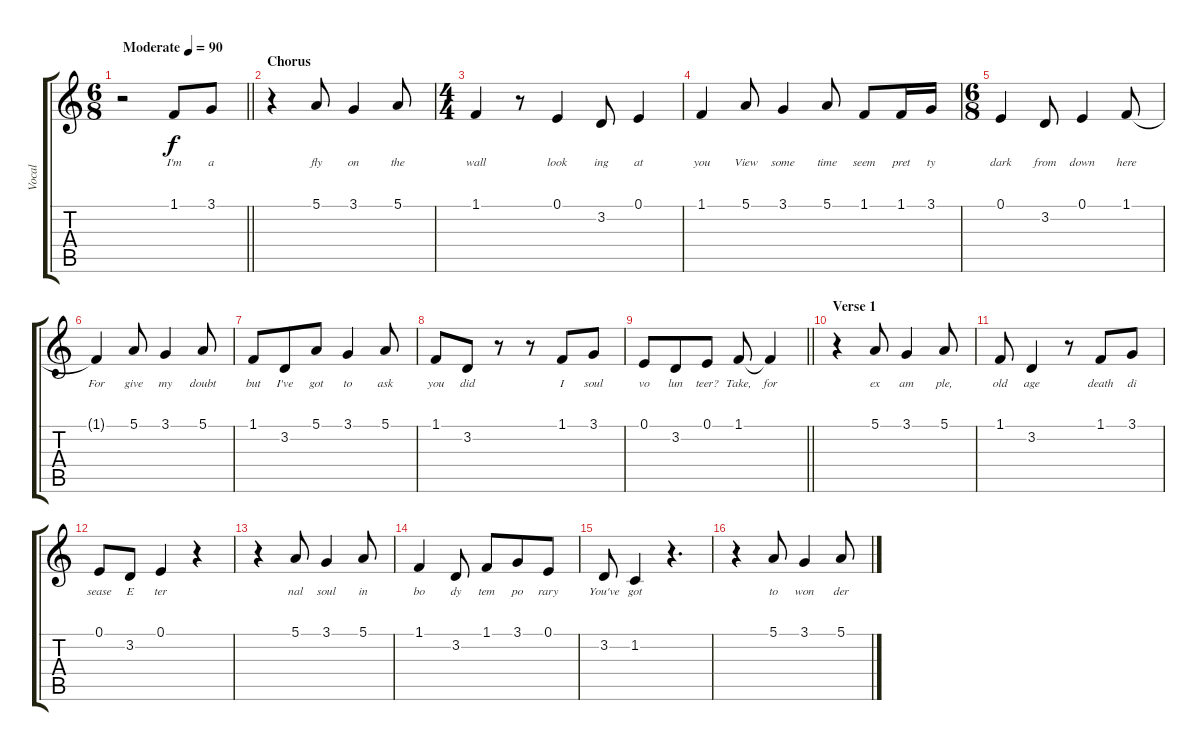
\track ("Vocal" "Vocal") {solo instrument acousticgrandpiano}
\staff {score tabs}
\tuning (E4 B3 G3 D3 A2 E2) {hide}
\ts (6 8)
\tempo (90 "Moderate")
\clef g2
\barLineRight lightlight
\ks c
r.2{dy f instrument acousticgrandpiano} 1.1.8{lyrics (0 "I'm") lyrics (1 "") lyrics (2 "") lyrics (3 "") lyrics (4 "")} 3.1.8{lyrics (0 "a") lyrics (1 "") lyrics (2 "") lyrics (3 "") lyrics (4 "")} |
\section ("" "Chorus")
r.4 5.1.8{lyrics (0 "fly") lyrics (1 "") lyrics (2 "") lyrics (3 "") lyrics (4 "")} 3.1.4{lyrics (0 "on") lyrics (1 "") lyrics (2 "") lyrics (3 "") lyrics (4 "")} 5.1.8{lyrics (0 "the") lyrics (1 "") lyrics (2 "") lyrics (3 "") lyrics (4 "")} |
\ts (4 4)
1.1.4{lyrics (0 "wall") lyrics (1 "") lyrics (2 "") lyrics (3 "") lyrics (4 "")} r.8 0.1.4{lyrics (0 "look") lyrics (1 "") lyrics (2 "") lyrics (3 "") lyrics (4 "")} 3.2.8{lyrics (0 "ing") lyrics (1 "") lyrics (2 "") lyrics (3 "") lyrics (4 "")} 0.1.4{lyrics (0 "at") lyrics (1 "") lyrics (2 "") lyrics (3 "") lyrics (4 "")} |
1.1.4{lyrics (0 "you") lyrics (1 "") lyrics (2 "") lyrics (3 "") lyrics (4 "")} 5.1.8{lyrics (0 "View") lyrics (1 "") lyrics (2 "") lyrics (3 "") lyrics (4 "")} 3.1.4{lyrics (0 "some") lyrics (1 "") lyrics (2 "") lyrics (3 "") lyrics (4 "")} 5.1.8{lyrics (0 "time") lyrics (1 "") lyrics (2 "") lyrics (3 "") lyrics (4 "")} 1.1.8{lyrics (0 "seem") lyrics (1 "") lyrics (2 "") lyrics (3 "") lyrics (4 "")} 1.1.16{lyrics (0 "pret") lyrics (1 "") lyrics (2 "") lyrics (3 "") lyrics (4 "")} 3.1.16{lyrics (0 "ty") lyrics (1 "") lyrics (2 "") lyrics (3 "") lyrics (4 "")} |
\ts (6 8)
0.1.4{lyrics (0 "dark") lyrics (1 "") lyrics (2 "") lyrics (3 "") lyrics (4 "")} 3.2.8{lyrics (0 "from") lyrics (1 "") lyrics (2 "") lyrics (3 "") lyrics (4 "")} 0.1.4{lyrics (0 "down") lyrics (1 "") lyrics (2 "") lyrics (3 "") lyrics (4 "")} 1.1.8{lyrics (0 "here") lyrics (1 "") lyrics (2 "") lyrics (3 "") lyrics (4 "")} |
1.1{t}.4{lyrics (0 "For") lyrics (1 "") lyrics (2 "") lyrics (3 "") lyrics (4 "")} 5.1.8{lyrics (0 "give") lyrics (1 "") lyrics (2 "") lyrics (3 "") lyrics (4 "")} 3.1.4{lyrics (0 "my") lyrics (1 "") lyrics (2 "") lyrics (3 "") lyrics (4 "")} 5.1.8{lyrics (0 "doubt") lyrics (1 "") lyrics (2 "") lyrics (3 "") lyrics (4 "")} |
1.1.8{lyrics (0 "but") lyrics (1 "") lyrics (2 "") lyrics (3 "") lyrics (4 "")} 3.2.8{lyrics (0 "I've") lyrics (1 "") lyrics (2 "") lyrics (3 "") lyrics (4 "")} 5.1.8{lyrics (0 "got") lyrics (1 "") lyrics (2 "") lyrics (3 "") lyrics (4 "")} 3.1.4{lyrics (0 "to") lyrics (1 "") lyrics (2 "") lyrics (3 "") lyrics (4 "")} 5.1.8{lyrics (0 "ask") lyrics (1 "") lyrics (2 "") lyrics (3 "") lyrics (4 "")} |
1.1.8{lyrics (0 "you") lyrics (1 "") lyrics (2 "") lyrics (3 "") lyrics (4 "")} 3.2.8{lyrics (0 "did") lyrics (1 "") lyrics (2 "") lyrics (3 "") lyrics (4 "")} r.8 r.8 1.1.8{lyrics (0 "I") lyrics (1 "") lyrics (2 "") lyrics (3 "") lyrics (4 "")} 3.1.8{lyrics (0 "soul") lyrics (1 "") lyrics (2 "") lyrics (3 "") lyrics (4 "")} |
\barLineRight lightlight
0.1.8{lyrics (0 "vo") lyrics (1 "") lyrics (2 "") lyrics (3 "") lyrics (4 "")} 3.2.8{lyrics (0 "lun") lyrics (1 "") lyrics (2 "") lyrics (3 "") lyrics (4 "")} 0.1.8{lyrics (0 "teer?") lyrics (1 "") lyrics (2 "") lyrics (3 "") lyrics (4 "")} 1.1.8{lyrics (0 "Take,") lyrics (1 "") lyrics (2 "") lyrics (3 "") lyrics (4 "")} 1.1{t}.4{lyrics (0 "for") lyrics (1 "") lyrics (2 "") lyrics (3 "") lyrics (4 "")} |
\section ("" "Verse 1")
r.4 5.1.8{lyrics (0 "ex") lyrics (1 "") lyrics (2 "") lyrics (3 "") lyrics (4 "")} 3.1.4{lyrics (0 "am") lyrics (1 "") lyrics (2 "") lyrics (3 "") lyrics (4 "")} 5.1.8{lyrics (0 "ple,") lyrics (1 "") lyrics (2 "") lyrics (3 "") lyrics (4 "")} |
1.1.8{lyrics (0 "old") lyrics (1 "") lyrics (2 "") lyrics (3 "") lyrics (4 "")} 3.2.4{lyrics (0 "age") lyrics (1 "") lyrics (2 "") lyrics (3 "") lyrics (4 "")} r.8 1.1.8{lyrics (0 "death") lyrics (1 "") lyrics (2 "") lyrics (3 "") lyrics (4 "")} 3.1.8{lyrics (0 "di") lyrics (1 "") lyrics (2 "") lyrics (3 "") lyrics (4 "")} |
0.1.8{lyrics (0 "sease") lyrics (1 "") lyrics (2 "") lyrics (3 "") lyrics (4 "")} 3.2.8{lyrics (0 "E") lyrics (1 "") lyrics (2 "") lyrics (3 "") lyrics (4 "")} 0.1.4{lyrics (0 "ter") lyrics (1 "") lyrics (2 "") lyrics (3 "") lyrics (4 "")} r.4 |
r.4 5.1.8{lyrics (0 "nal") lyrics (1 "") lyrics (2 "") lyrics (3 "") lyrics (4 "")} 3.1.4{lyrics (0 "soul") lyrics (1 "") lyrics (2 "") lyrics (3 "") lyrics (4 "")} 5.1.8{lyrics (0 "in") lyrics (1 "") lyrics (2 "") lyrics (3 "") lyrics (4 "")} |
1.1.4{lyrics (0 "bo") lyrics (1 "") lyrics (2 "") lyrics (3 "") lyrics (4 "")} 3.2.8{lyrics (0 "dy") lyrics (1 "") lyrics (2 "") lyrics (3 "") lyrics (4 "")} 1.1.8{lyrics (0 "tem") lyrics (1 "") lyrics (2 "") lyrics (3 "") lyrics (4 "")} 3.1.8{lyrics (0 "po") lyrics (1 "") lyrics (2 "") lyrics (3 "") lyrics (4 "")} 0.1.8{lyrics (0 "rary") lyrics (1 "") lyrics (2 "") lyrics (3 "") lyrics (4 "")} |
3.2.8{lyrics (0 "You've") lyrics (1 "") lyrics (2 "") lyrics (3 "") lyrics (4 "")} 1.2.4{lyrics (0 "got") lyrics (1 "") lyrics (2 "") lyrics (3 "") lyrics (4 "")} r.4{d} |
r.4 5.1.8{lyrics (0 "to") lyrics (1 "") lyrics (2 "") lyrics (3 "") lyrics (4 "")} 3.1.4{lyrics (0 "won") lyrics (1 "") lyrics (2 "") lyrics (3 "") lyrics (4 "")} 5.1.8{lyrics (0 "der") lyrics (1 "") lyrics (2 "") lyrics (3 "") lyrics (4 "")}
